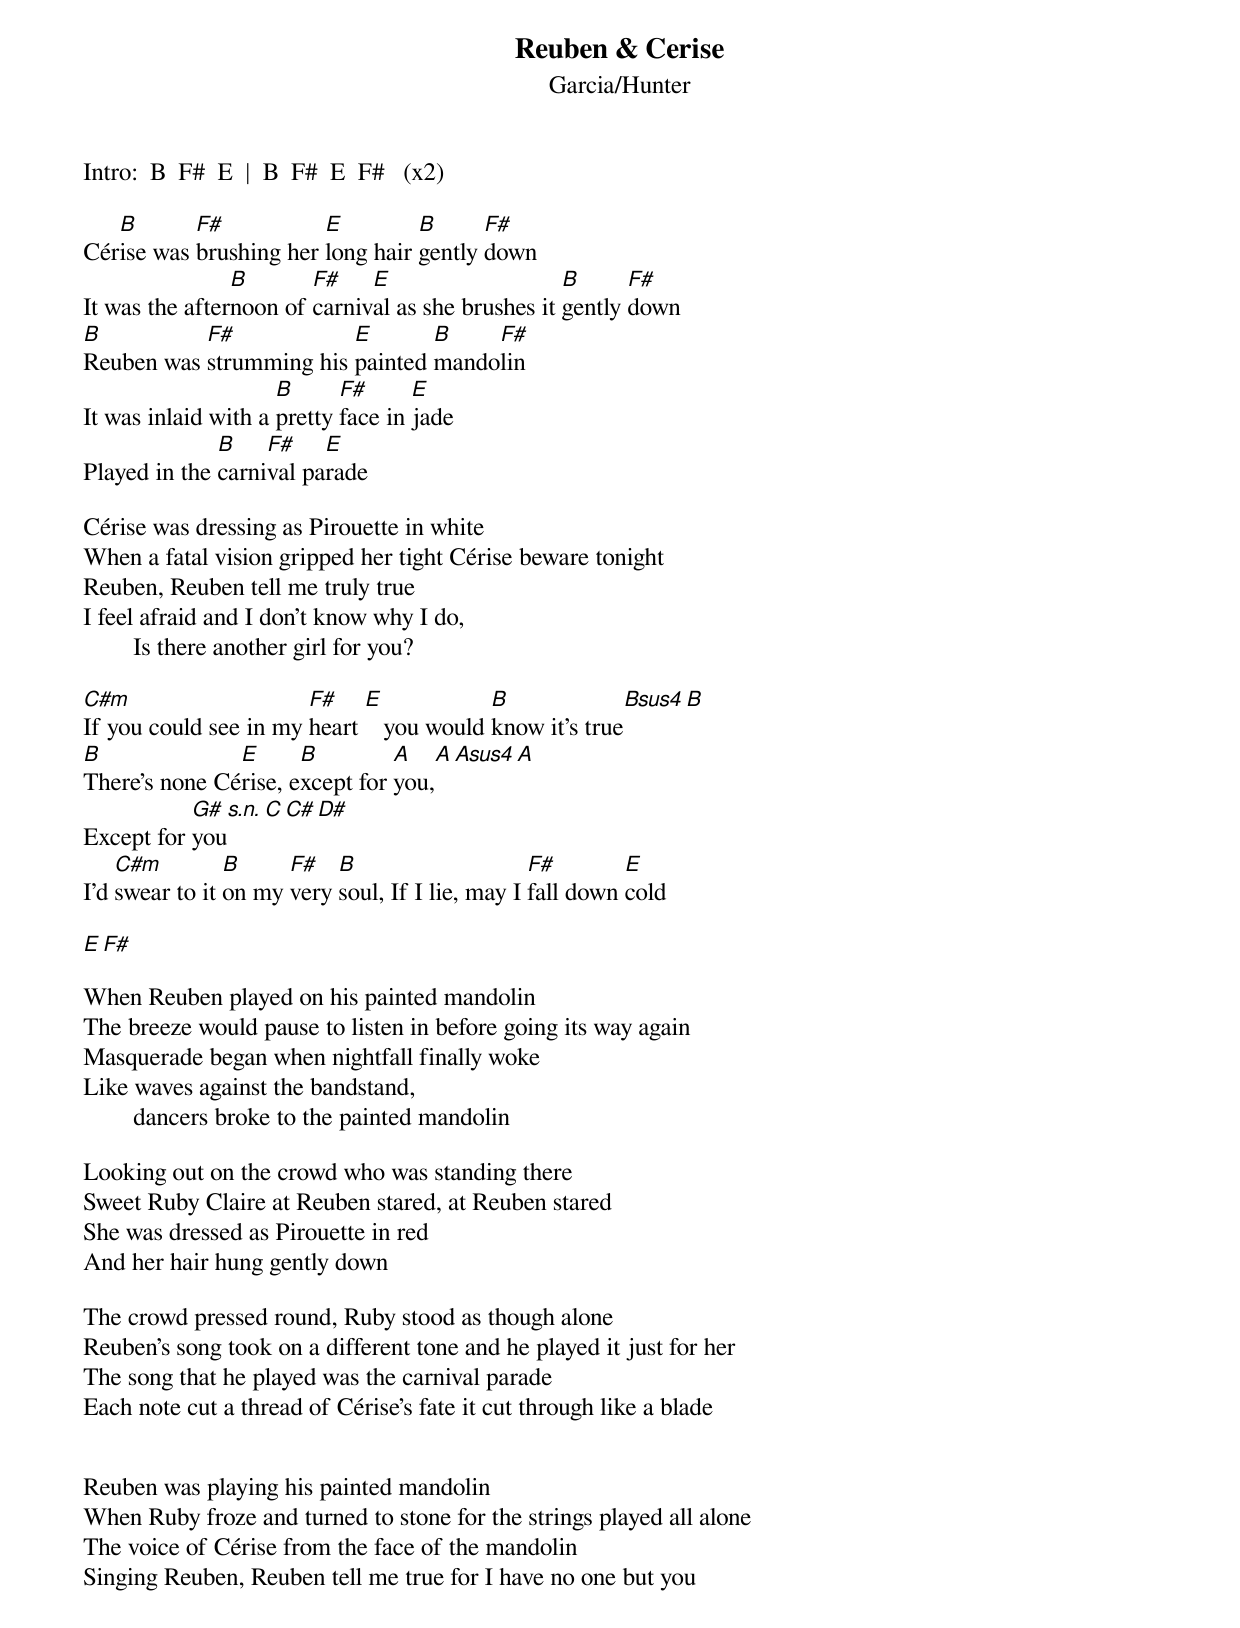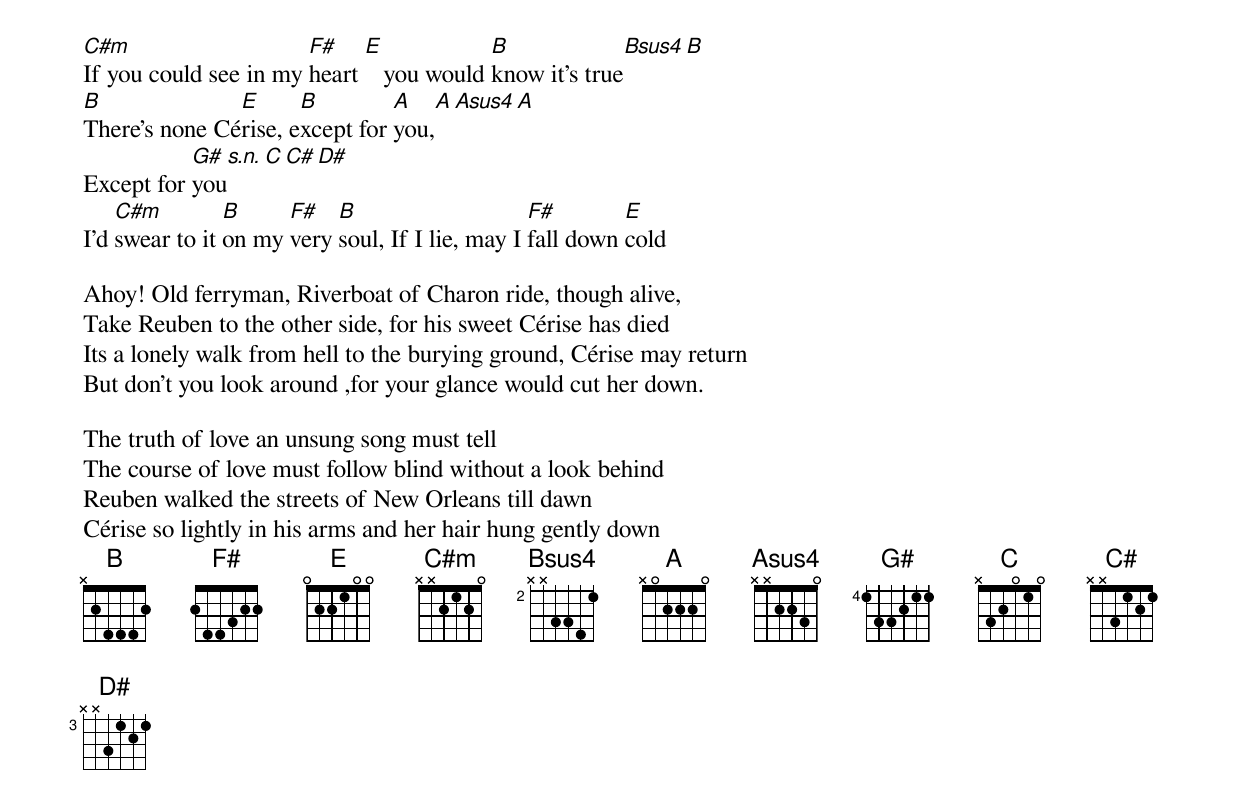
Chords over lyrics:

Reuben & Cerise
Garcia/Hunter
Intro:  B  F#  E  |  B  F#  E  F#   (x2)

   B       F#           E         B      F#
Cérise was brushing her long hair gently down
                B       F#    E                    B      F#
It was the afternoon of carnival as she brushes it gently down
B          F#            E       B    F#
Reuben was strumming his painted mandolin
                     B      F#      E
It was inlaid with a pretty face in jade
              B    F#    E
Played in the carnival parade

Cérise was dressing as Pirouette in white
When a fatal vision gripped her tight Cérise beware tonight
Reuben, Reuben tell me truly true
I feel afraid and I don't know why I do,
	Is there another girl for you?

C#m                    F#    E            B               Bsus4  B
If you could see in my heart    you would know it's true
B              E      B         A     A   Asus4  A
There's none Cérise, except for you,
           G#    s.n.   C   C#  D#
Except for you
    C#m         B     F#   B                     F#        E
I'd swear to it on my very soul, If I lie, may I fall down cold

E         F#

When Reuben played on his painted mandolin
The breeze would pause to listen in before going its way again
Masquerade began when nightfall finally woke
Like waves against the bandstand,
	dancers broke to the painted mandolin

Looking out on the crowd who was standing there
Sweet Ruby Claire at Reuben stared, at Reuben stared
She was dressed as Pirouette in red
And her hair hung gently down

The crowd pressed round, Ruby stood as though alone
Reuben's song took on a different tone and he played it just for her
The song that he played was the carnival parade
Each note cut a thread of Cérise's fate it cut through like a blade


Reuben was playing his painted mandolin
When Ruby froze and turned to stone for the strings played all alone
The voice of Cérise from the face of the mandolin
Singing Reuben, Reuben tell me true for I have no one but you

C#m                    F#    E            B               Bsus4  B
If you could see in my heart    you would know it's true
B              E      B         A     A   Asus4  A
There's none Cérise, except for you,
           G#    s.n.   C   C#  D#
Except for you
    C#m         B     F#   B                     F#        E
I'd swear to it on my very soul, If I lie, may I fall down cold

Ahoy! Old ferryman, Riverboat of Charon ride, though alive,
Take Reuben to the other side, for his sweet Cérise has died
Its a lonely walk from hell to the burying ground, Cérise may return
But don't you look around ,for your glance would cut her down.

The truth of love an unsung song must tell
The course of love must follow blind without a look behind
Reuben walked the streets of New Orleans till dawn
Cérise so lightly in his arms and her hair hung gently down
